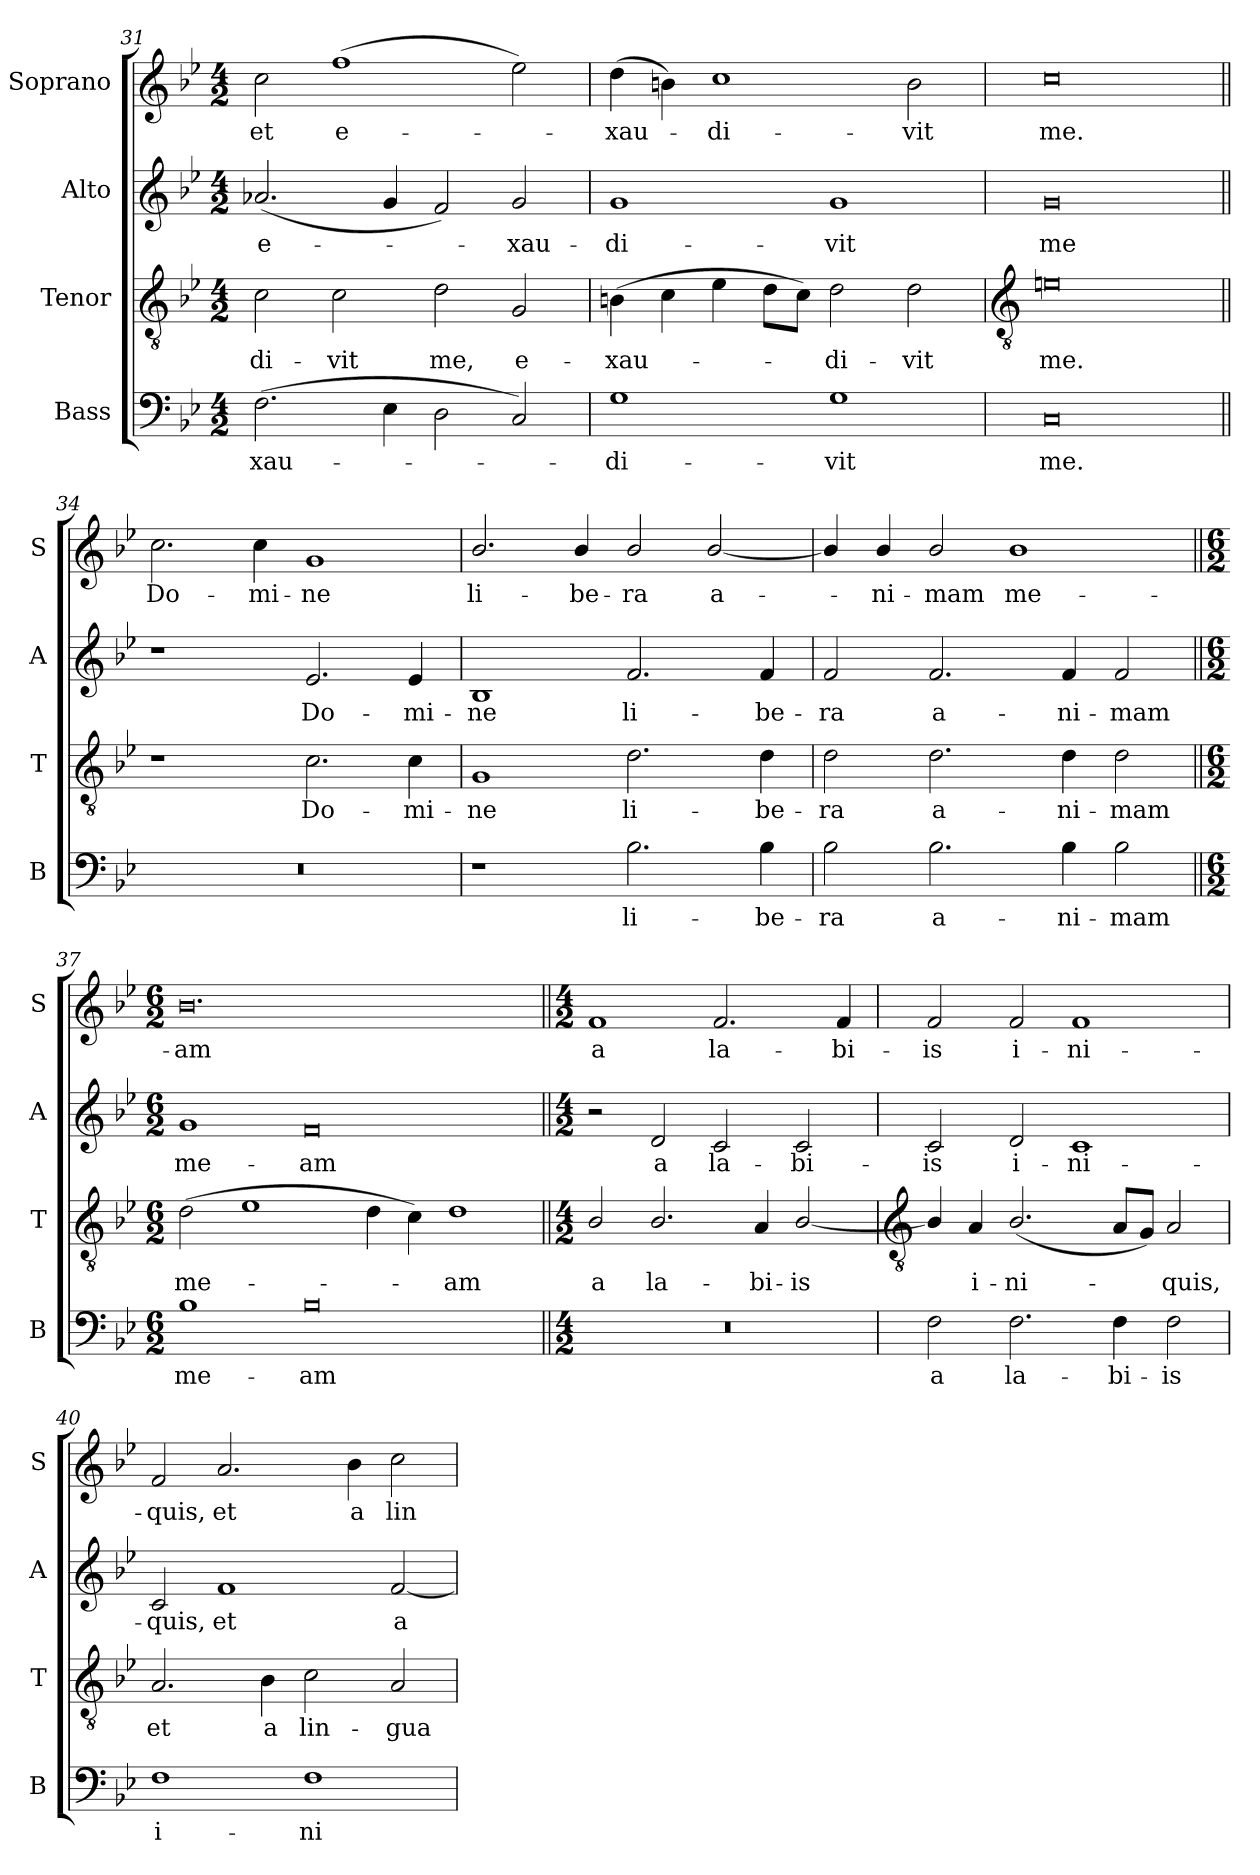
**kern	**text	**kern	**text	**kern	**text	**kern	**text
*part4	*part4	*part3	*part3	*part2	*part2	*part1	*part1
*staff4	*staff4	*staff3	*staff3	*staff2	*staff2	*staff1	*staff1
*I"Bass	*	*I"Tenor	*	*I"Alto	*	*I"Soprano	*
*I'B	*	*I'T	*	*I'A	*	*I'S	*
*clefF4	*	*clefGv2	*	*clefG2	*	*clefG2	*
*k[b-e-]	*	*k[b-e-]	*	*k[b-e-]	*	*k[b-e-]	*
*B-:	*	*B-:	*	*B-:	*	*B-:	*
*M4/2	*	*M4/2	*	*M4/2	*	*M4/2	*
=31	=31	=31	=31	=31	=31	=31	=31
!	!LO:LY:b	!	!LO:LY:b	!	!LO:LY:b	!	!LO:LY:b
(>2.F	xau-	2c	-di-	(<2.a-X	e-	2cc	et
!	!	!	!LO:LY:b	!	!	!	!LO:LY:b
.	.	2c	-vit	.	.	(>1ff	e-
4E-	.	.	.	4g	.	.	.
!	!	!	!LO:LY:b	!	!	!	!
2D	.	2d	me,	2f)	.	.	.
!	!	!	!LO:LY:b	!	!LO:LY:b	!	!
2C)	.	2G	e-	2g	xau-	2ee-)	.
=32	=32	=32	=32	=32	=32	=32	=32
!	!LO:LY:b	!	!LO:LY:b	!	!LO:LY:b	!	!LO:LY:b
1G	di-	(>4Bn	-xau-	1g	-di-	(>4dd	xau-
.	.	4c	.	.	.	4bn)	.
!	!	!	!	!	!	!	!LO:LY:b
.	.	4e-	.	.	.	1cc	di-
.	.	8dL	.	.	.	.	.
.	.	8cJ)	.	.	.	.	.
!	!LO:LY:b	!	!LO:LY:b	!	!LO:LY:b	!	!
1G	-vit	2d	di-	1g	-vit	.	.
!	!	!	!LO:LY:b	!	!	!	!LO:LY:b
.	.	2d	-vit	.	.	2b	-vit
!!LO:LB:g=z
=33	=33	=33	=33	=33	=33	=33	=33
*	*	*clefGv2	*	*	*	*	*
!	!LO:LY:b	!	!LO:LY:b	!	!LO:LY:b	!	!LO:LY:b
0C	me.	0en	me.	0g	me	0cc	me.
=34||	=34||	=34||	=34||	=34||	=34||	=34||	=34||
!	!	!	!	!	!	!	!LO:LY:b
0r	.	1r	.	1r	.	2.cc	Do-
!	!	!	!	!	!	!	!LO:LY:b
.	.	.	.	.	.	4cc	-mi-
!	!	!	!LO:LY:b	!	!LO:LY:b	!	!LO:LY:b
.	.	2.c	Do-	2.e-	Do-	1g	-ne
!	!	!	!LO:LY:b	!	!LO:LY:b	!	!
.	.	4c	-mi-	4e-	-mi-	.	.
=35	=35	=35	=35	=35	=35	=35	=35
!	!	!	!LO:LY:b	!	!LO:LY:b	!	!LO:LY:b
1r	.	1G	-ne	1B-	-ne	2.b-/	li-
!	!	!	!	!	!	!	!LO:LY:b
.	.	.	.	.	.	4b-/	-be-
!	!LO:LY:b	!	!LO:LY:b	!	!LO:LY:b	!	!LO:LY:b
2.B-	li-	2.d	li-	2.f	li-	2b-/	-ra
!	!	!	!	!	!	!	!LO:LY:b
.	.	.	.	.	.	[2b-/	a-
!	!LO:LY:b	!	!LO:LY:b	!	!LO:LY:b	!	!
4B-	-be-	4d	-be-	4f	-be-	.	.
=36	=36	=36	=36	=36	=36	=36	=36
!	!LO:LY:b	!	!LO:LY:b	!	!LO:LY:b	!	!
2B-	-ra	2d	-ra	2f	-ra	4b-/]	.
!	!	!	!	!	!	!	!LO:LY:b
.	.	.	.	.	.	4b-/	ni-
!	!LO:LY:b	!	!LO:LY:b	!	!LO:LY:b	!	!LO:LY:b
2.B-	a-	2.d	a-	2.f	a-	2b-/	-mam
!	!	!	!	!	!	!	!LO:LY:b
.	.	.	.	.	.	1b-	me-
!	!LO:LY:b	!	!LO:LY:b	!	!LO:LY:b	!	!
4B-	-ni-	4d	-ni-	4f	-ni-	.	.
!	!LO:LY:b	!	!LO:LY:b	!	!LO:LY:b	!	!
2B-	-mam	2d	-mam	2f	-mam	.	.
=37||	=37||	=37||	=37||	=37||	=37||	=37||	=37||
*M6/2	*	*M6/2	*	*M6/2	*	*M6/2	*
!	!LO:LY:b	!	!LO:LY:b	!	!LO:LY:b	!	!LO:LY:b
1B-	me-	(>2d	me-	1g	me-	0.b-	-am
.	.	1e-	.	.	.	.	.
!	!LO:LY:b	!	!	!	!LO:LY:b	!	!
0B-	-am	.	.	0f	-am	.	.
.	.	4d	.	.	.	.	.
.	.	4c)	.	.	.	.	.
!	!	!	!LO:LY:b	!	!	!	!
.	.	1d	am	.	.	.	.
=38||	=38||	=38||	=38||	=38||	=38||	=38||	=38||
*M4/2	*	*M4/2	*	*M4/2	*	*M4/2	*
!	!	!	!LO:LY:b	!	!	!	!LO:LY:b
0r	.	2B-/	a	2r	.	1f	a
!	!	!	!LO:LY:b	!	!LO:LY:b	!	!
.	.	2.B-/	la-	2d	a	.	.
!	!	!	!	!	!LO:LY:b	!	!LO:LY:b
.	.	.	.	2c	la-	2.f	la-
!	!	!	!LO:LY:b	!	!	!	!
.	.	4A	-bi-	.	.	.	.
!	!	!	!LO:LY:b	!	!LO:LY:b	!	!
.	.	[2B-/	-is	2c	-bi-	.	.
!	!	!	!	!	!	!	!LO:LY:b
.	.	.	.	.	.	4f	-bi-
!!LO:LB:g=z
=39	=39	=39	=39	=39	=39	=39	=39
*	*	*clefGv2	*	*	*	*	*
!	!LO:LY:b	!	!	!	!LO:LY:b	!	!LO:LY:b
2F	a	4B-/]	.	2c	-is	2f	-is
!	!	!	!LO:LY:b	!	!	!	!
.	.	4A/	i-	.	.	.	.
!	!LO:LY:b	!	!LO:LY:b	!	!LO:LY:b	!	!LO:LY:b
2.F	la-	(<2.B-/	-ni-	2d	i-	2f	i-
!	!	!	!	!	!LO:LY:b	!	!LO:LY:b
.	.	.	.	1c	-ni-	1f	-ni-
!	!LO:LY:b	!	!	!	!	!	!
4F	-bi-	8AL	.	.	.	.	.
.	.	8GJ)	.	.	.	.	.
!	!LO:LY:b	!	!LO:LY:b	!	!	!	!
2F	-is	2A	quis,	.	.	.	.
=40	=40	=40	=40	=40	=40	=40	=40
!	!LO:LY:b	!	!LO:LY:b	!	!LO:LY:b	!	!LO:LY:b
1F	i-	2.A	et	2c	-quis,	2f	-quis,
!	!	!	!	!	!LO:LY:b	!	!LO:LY:b
.	.	.	.	1f	et	2.a	et
!	!	!	!LO:LY:b	!	!	!	!
.	.	4B-	a	.	.	.	.
!	!LO:LY:b	!	!LO:LY:b	!	!	!	!
1F	-ni-	2c	lin-	.	.	.	.
!	!	!	!	!	!	!	!LO:LY:b
.	.	.	.	.	.	4b-	a
!	!	!	!LO:LY:b	!	!LO:LY:b	!	!LO:LY:b
.	.	2A	-gua	[2f	a	2cc	lin-
=	=	=	=	=	=	=	=
*-	*-	*-	*-	*-	*-	*-	*-
